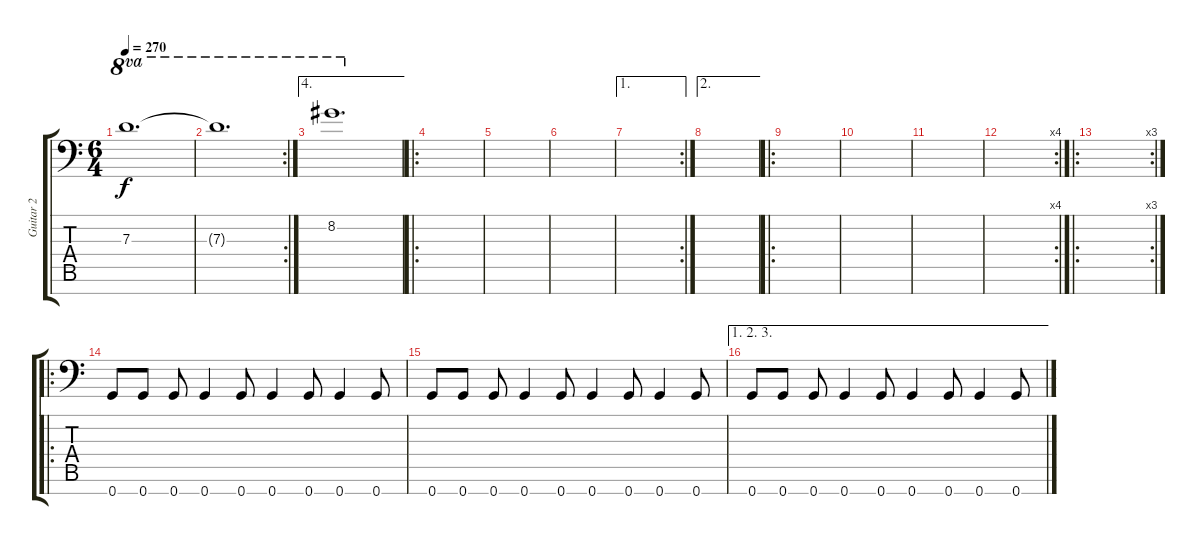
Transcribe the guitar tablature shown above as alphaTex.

\track ("Guitar 2" "Guitar 2") {instrument overdrivenguitar}
\staff {score tabs}
\tuning (E4 C4 G3 C3 G2 C2 G1) {hide}
\ts (6 4)
\tempo 270
\clef f4
\ks c
7.3.1{d ot 8va dy f} |
\rc 2
7.3{t}.1{d ot 8va} |
\ae 4
8.2.1{d ot 8va} |
\ro
|
|
|
\ae 1
\rc 2
|
\ae 2
|
\ro
|
|
|
\rc 4
|
\ro
\rc 3
|
\ro
0.7.8 0.7.8 0.7.8 0.7.4 0.7.8 0.7.4 0.7.8 0.7.4 0.7.8 |
0.7.8 0.7.8 0.7.8 0.7.4 0.7.8 0.7.4 0.7.8 0.7.4 0.7.8 |
\ae (1 2 3)
0.7.8 0.7.8 0.7.8 0.7.4 0.7.8 0.7.4 0.7.8 0.7.4 0.7.8
